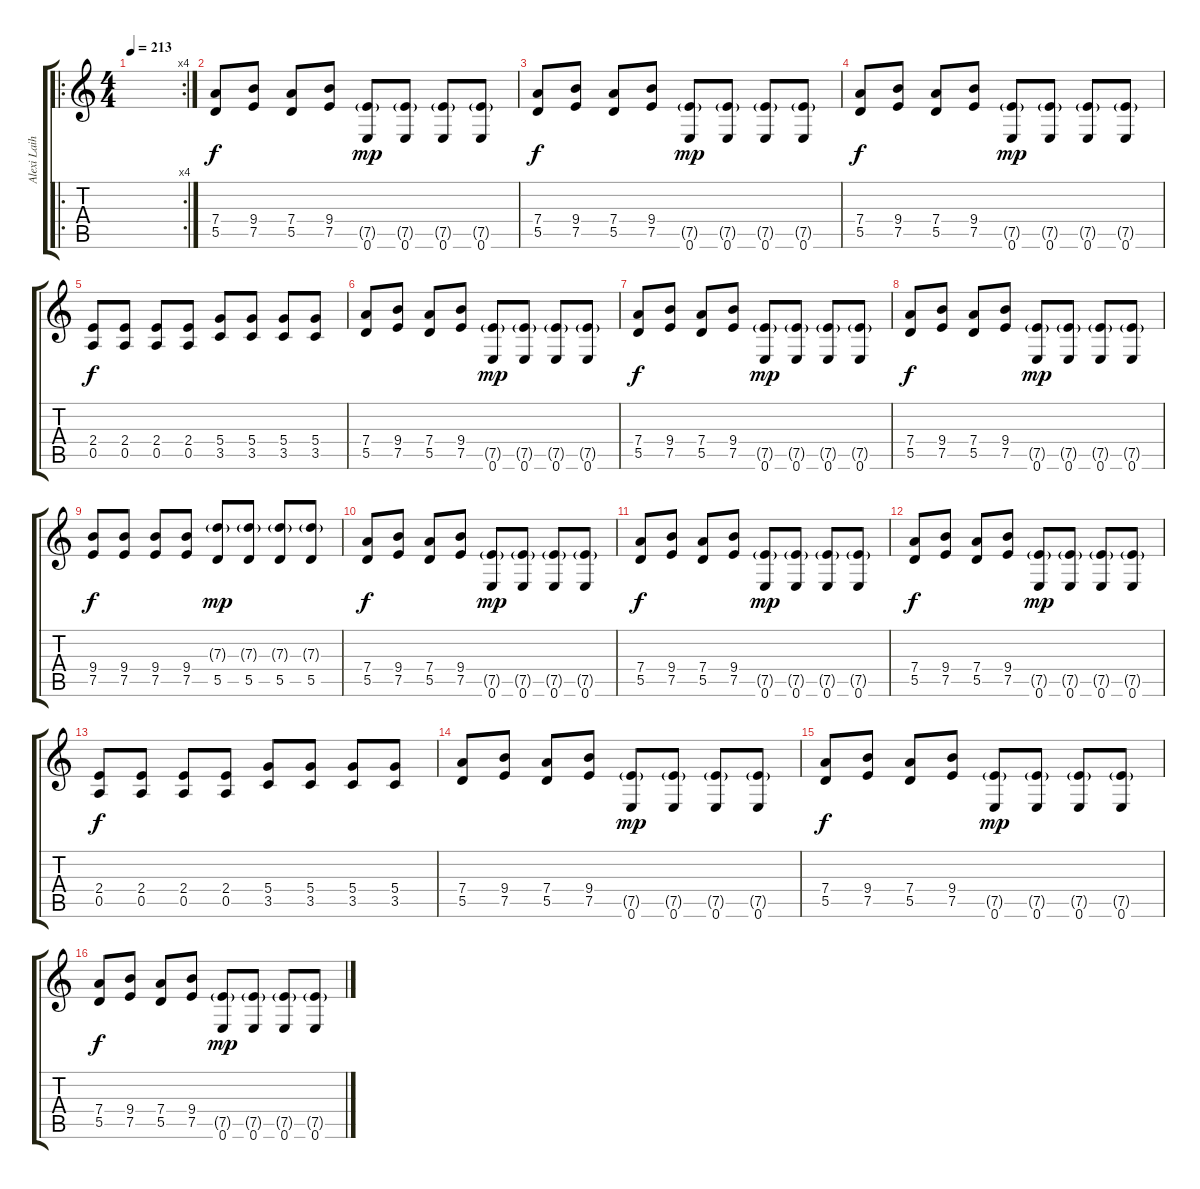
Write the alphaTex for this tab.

\track ("Alexi Laiho" "Alexi Laih") {instrument distortionguitar}
\staff {score tabs}
\tuning (E4 B3 G3 D3 A2 E2) {hide}
\ro
\rc 4
\ts (4 4)
\tempo 213
\clef g2
\ks c
|
(7.4 5.5).8 (9.4 7.5).8 (7.4 5.5).8 (9.4 7.5).8 (7.5{g} 0.6).8{dy mp} (7.5{g} 0.6).8 (7.5{g} 0.6).8 (7.5{g} 0.6).8 |
(7.4 5.5).8{dy f} (9.4 7.5).8 (7.4 5.5).8 (9.4 7.5).8 (7.5{g} 0.6).8{dy mp} (7.5{g} 0.6).8 (7.5{g} 0.6).8 (7.5{g} 0.6).8 |
(7.4 5.5).8{dy f} (9.4 7.5).8 (7.4 5.5).8 (9.4 7.5).8 (7.5{g} 0.6).8{dy mp} (7.5{g} 0.6).8 (7.5{g} 0.6).8 (7.5{g} 0.6).8 |
(2.4 0.5).8{dy f} (2.4 0.5).8 (2.4 0.5).8 (2.4 0.5).8 (5.4 3.5).8 (5.4 3.5).8 (5.4 3.5).8 (5.4 3.5).8 |
(7.4 5.5).8 (9.4 7.5).8 (7.4 5.5).8 (9.4 7.5).8 (7.5{g} 0.6).8{dy mp} (7.5{g} 0.6).8 (7.5{g} 0.6).8 (7.5{g} 0.6).8 |
(7.4 5.5).8{dy f} (9.4 7.5).8 (7.4 5.5).8 (9.4 7.5).8 (7.5{g} 0.6).8{dy mp} (7.5{g} 0.6).8 (7.5{g} 0.6).8 (7.5{g} 0.6).8 |
(7.4 5.5).8{dy f} (9.4 7.5).8 (7.4 5.5).8 (9.4 7.5).8 (7.5{g} 0.6).8{dy mp} (7.5{g} 0.6).8 (7.5{g} 0.6).8 (7.5{g} 0.6).8 |
(9.4 7.5).8{dy f} (9.4 7.5).8 (9.4 7.5).8 (9.4 7.5).8 (7.3{g} 5.5).8{dy mp} (7.3{g} 5.5).8 (7.3{g} 5.5).8 (7.3{g} 5.5).8 |
(7.4 5.5).8{dy f} (9.4 7.5).8 (7.4 5.5).8 (9.4 7.5).8 (7.5{g} 0.6).8{dy mp} (7.5{g} 0.6).8 (7.5{g} 0.6).8 (7.5{g} 0.6).8 |
(7.4 5.5).8{dy f} (9.4 7.5).8 (7.4 5.5).8 (9.4 7.5).8 (7.5{g} 0.6).8{dy mp} (7.5{g} 0.6).8 (7.5{g} 0.6).8 (7.5{g} 0.6).8 |
(7.4 5.5).8{dy f} (9.4 7.5).8 (7.4 5.5).8 (9.4 7.5).8 (7.5{g} 0.6).8{dy mp} (7.5{g} 0.6).8 (7.5{g} 0.6).8 (7.5{g} 0.6).8 |
(2.4 0.5).8{dy f} (2.4 0.5).8 (2.4 0.5).8 (2.4 0.5).8 (5.4 3.5).8 (5.4 3.5).8 (5.4 3.5).8 (5.4 3.5).8 |
(7.4 5.5).8 (9.4 7.5).8 (7.4 5.5).8 (9.4 7.5).8 (7.5{g} 0.6).8{dy mp} (7.5{g} 0.6).8 (7.5{g} 0.6).8 (7.5{g} 0.6).8 |
(7.4 5.5).8{dy f} (9.4 7.5).8 (7.4 5.5).8 (9.4 7.5).8 (7.5{g} 0.6).8{dy mp} (7.5{g} 0.6).8 (7.5{g} 0.6).8 (7.5{g} 0.6).8 |
(7.4 5.5).8{dy f} (9.4 7.5).8 (7.4 5.5).8 (9.4 7.5).8 (7.5{g} 0.6).8{dy mp} (7.5{g} 0.6).8 (7.5{g} 0.6).8 (7.5{g} 0.6).8
